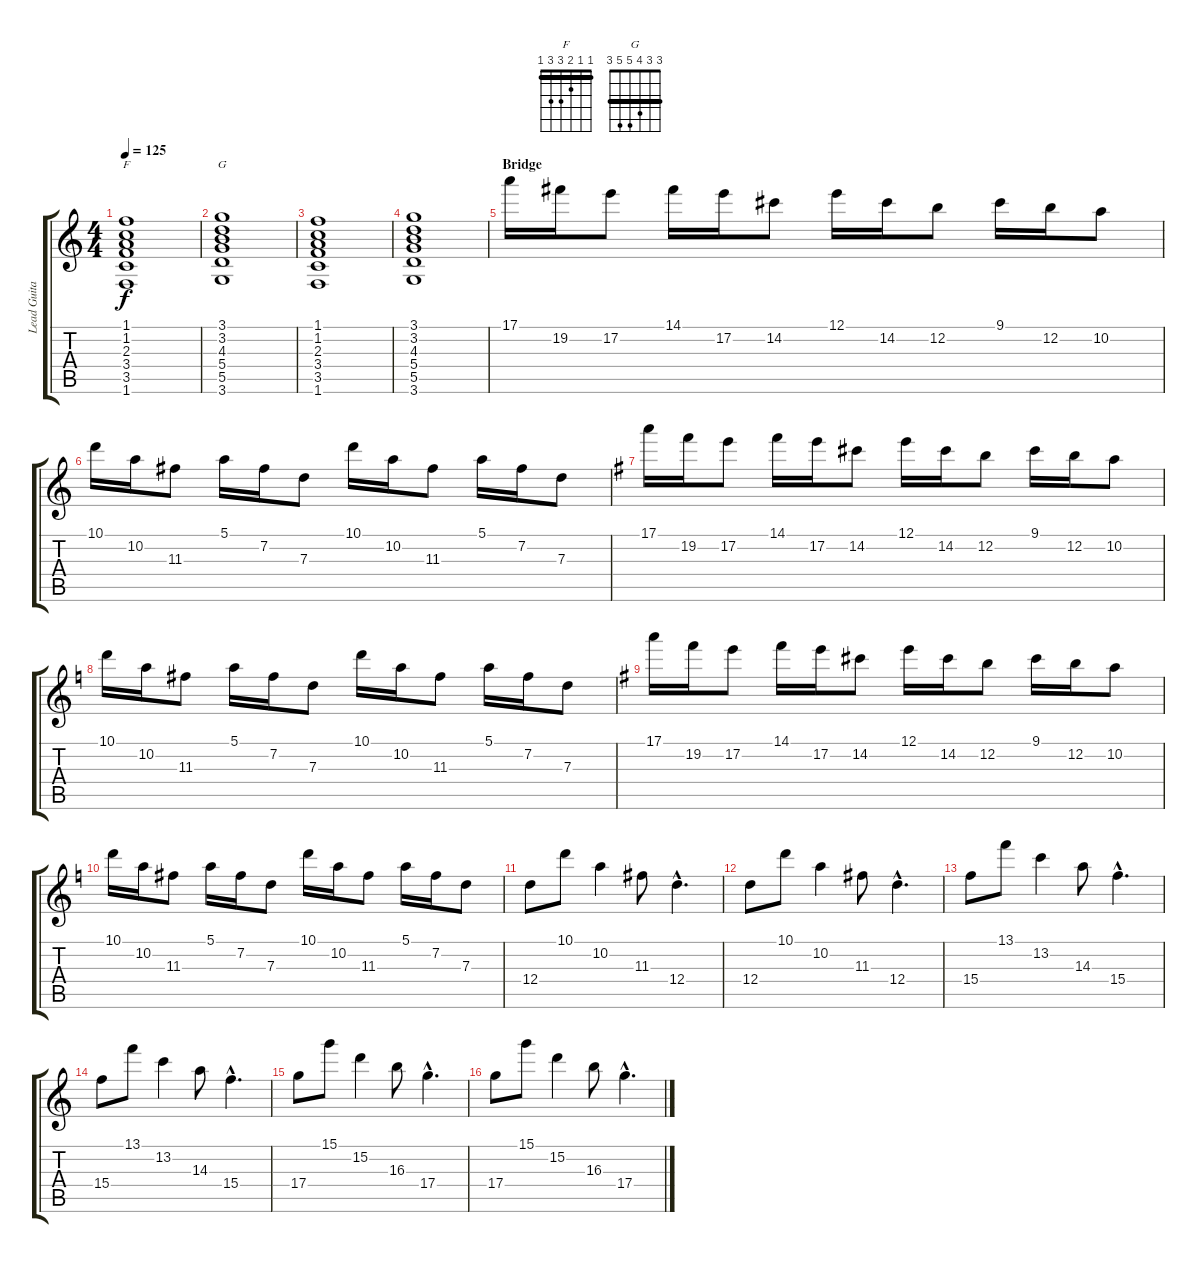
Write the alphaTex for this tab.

\track ("Lead Guitar" "Lead Guita") {instrument distortionguitar}
\staff {score tabs}
\tuning (E4 B3 G3 D3 A2 E2) {hide}
\chord ("F" 1 1 2 3 3 1) {barre 1}
\chord ("G" 3 3 4 5 5 3) {barre 3}
\ts (4 4)
\tempo 125
\clef g2
\ks c
(1.1 1.2 2.3 3.4 3.5 1.6).1{ch "F" dy f} |
(3.1 3.2 4.3 5.4 5.5 3.6).1{ch "G"} |
(1.1 1.2 2.3 3.4 3.5 1.6).1 |
(3.1 3.2 4.3 5.4 5.5 3.6).1 |
\section ("" "Bridge")
17.1.16 19.2.16 17.2.8 14.1.16 17.2.16 14.2.8 12.1.16 14.2.16 12.2.8 9.1.16 12.2.16 10.2.8 |
10.1.16 10.2.16 11.3.8 5.1.16 7.2.16 7.3.8 10.1.16 10.2.16 11.3.8 5.1.16 7.2.16 7.3.8 |
\ks g
17.1.16 19.2.16 17.2.8 14.1.16 17.2.16 14.2.8 12.1.16 14.2.16 12.2.8 9.1.16 12.2.16 10.2.8 |
\ks c
10.1.16 10.2.16 11.3.8 5.1.16 7.2.16 7.3.8 10.1.16 10.2.16 11.3.8 5.1.16 7.2.16 7.3.8 |
\ks g
17.1.16 19.2.16 17.2.8 14.1.16 17.2.16 14.2.8 12.1.16 14.2.16 12.2.8 9.1.16 12.2.16 10.2.8 |
\ks c
10.1.16 10.2.16 11.3.8 5.1.16 7.2.16 7.3.8 10.1.16 10.2.16 11.3.8 5.1.16 7.2.16 7.3.8 |
12.4.8 10.1.8 10.2.4 11.3.8 12.4{hac}.4{d} |
12.4.8 10.1.8 10.2.4 11.3.8 12.4{hac}.4{d} |
15.4.8 13.1.8 13.2.4 14.3.8 15.4{hac}.4{d} |
15.4.8 13.1.8 13.2.4 14.3.8 15.4{hac}.4{d} |
17.4.8 15.1.8 15.2.4 16.3.8 17.4{hac}.4{d} |
17.4.8 15.1.8 15.2.4 16.3.8 17.4{hac}.4{d}
